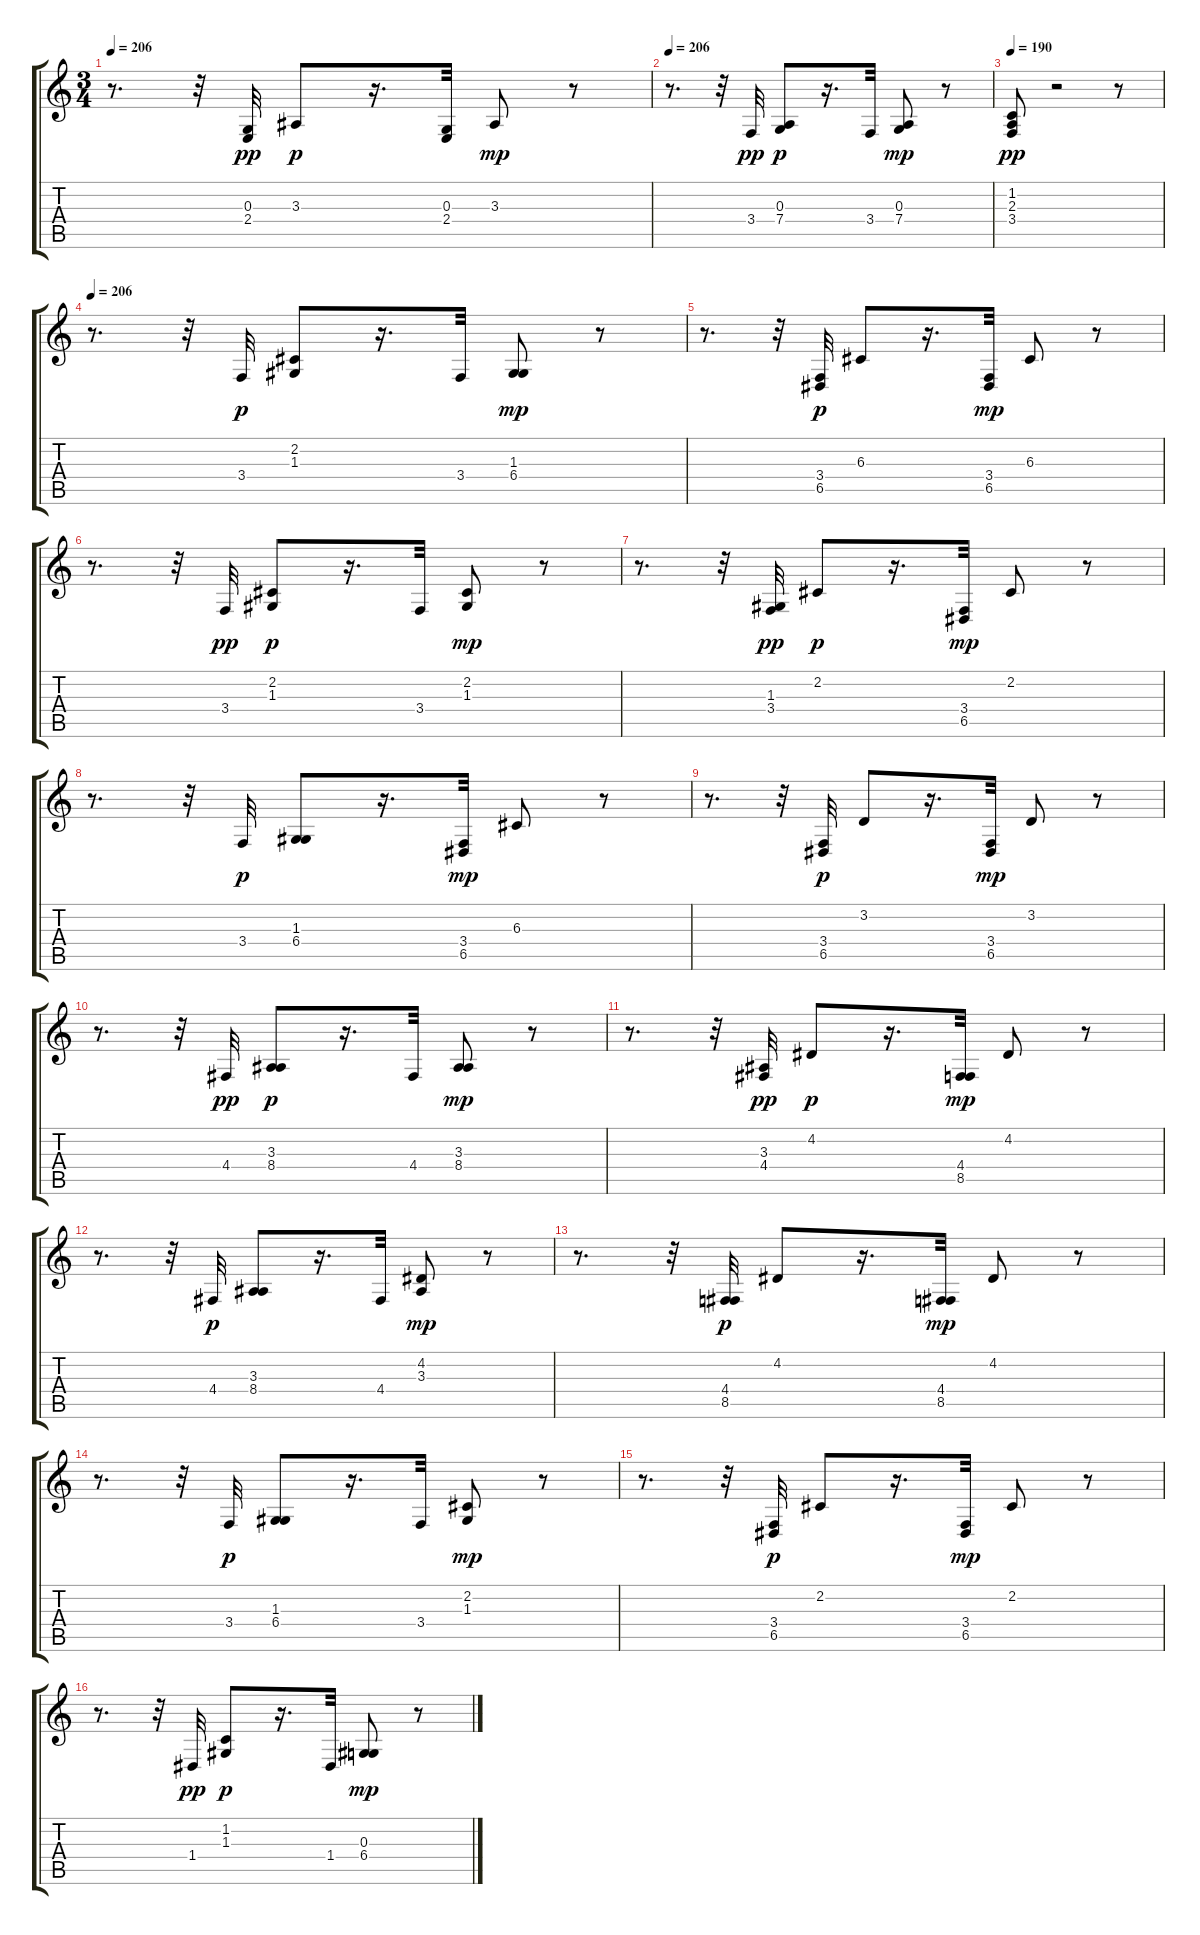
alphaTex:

\track "" {instrument harpsichord}
\staff {score tabs}
\tuning (E4 B3 G3 D3 A2 E2) {hide}
\ts (3 4)
\tempo 206
\clef g2
\ks c
r.8{d dy mp} r.32 (0.3 2.4).32{dy pp} 3.3.8{dy p} r.16{d} (0.3 2.4).32 3.3.8{dy mp} r.8 |
\tempo 206
r.8{d} r.32 3.4.32{dy pp} (0.3 7.4).8{dy p} r.16{d} 3.4.32 (0.3 7.4).8{dy mp} r.8 |
\tempo 190
(1.2 2.3 3.4).8{dy pp} r.2 r.8 |
\tempo 206
r.8{d} r.32 3.4.32{dy p} (2.2 1.3).8 r.16{d} 3.4.32 (1.3 6.4).8{dy mp} r.8 |
r.8{d} r.32 (3.4 6.5).32{dy p} 6.3.8 r.16{d} (3.4 6.5).32{dy mp} 6.3.8 r.8 |
r.8{d} r.32 3.4.32{dy pp} (2.2 1.3).8{dy p} r.16{d} 3.4.32 (2.2 1.3).8{dy mp} r.8 |
r.8{d} r.32 (1.3 3.4).32{dy pp} 2.2.8{dy p} r.16{d} (3.4 6.5).32{dy mp} 2.2.8 r.8 |
r.8{d} r.32 3.4.32{dy p} (1.3 6.4).8 r.16{d} (3.4 6.5).32{dy mp} 6.3.8 r.8 |
r.8{d} r.32 (3.4 6.5).32{dy p} 3.2.8 r.16{d} (3.4 6.5).32{dy mp} 3.2.8 r.8 |
r.8{d} r.32 4.4.32{dy pp} (3.3 8.4).8{dy p} r.16{d} 4.4.32 (3.3 8.4).8{dy mp} r.8 |
r.8{d} r.32 (3.3 4.4).32{dy pp} 4.2.8{dy p} r.16{d} (4.4 8.5).32{dy mp} 4.2.8 r.8 |
r.8{d} r.32 4.4.32{dy p} (3.3 8.4).8 r.16{d} 4.4.32 (4.2 3.3).8{dy mp} r.8 |
r.8{d} r.32 (4.4 8.5).32{dy p} 4.2.8 r.16{d} (4.4 8.5).32{dy mp} 4.2.8 r.8 |
r.8{d} r.32 3.4.32{dy p} (1.3 6.4).8 r.16{d} 3.4.32 (2.2 1.3).8{dy mp} r.8 |
r.8{d} r.32 (3.4 6.5).32{dy p} 2.2.8 r.16{d} (3.4 6.5).32{dy mp} 2.2.8 r.8 |
r.8{d} r.32 1.4.32{dy pp} (1.2 1.3).8{dy p} r.16{d} 1.4.32 (0.3 6.4).8{dy mp} r.8
